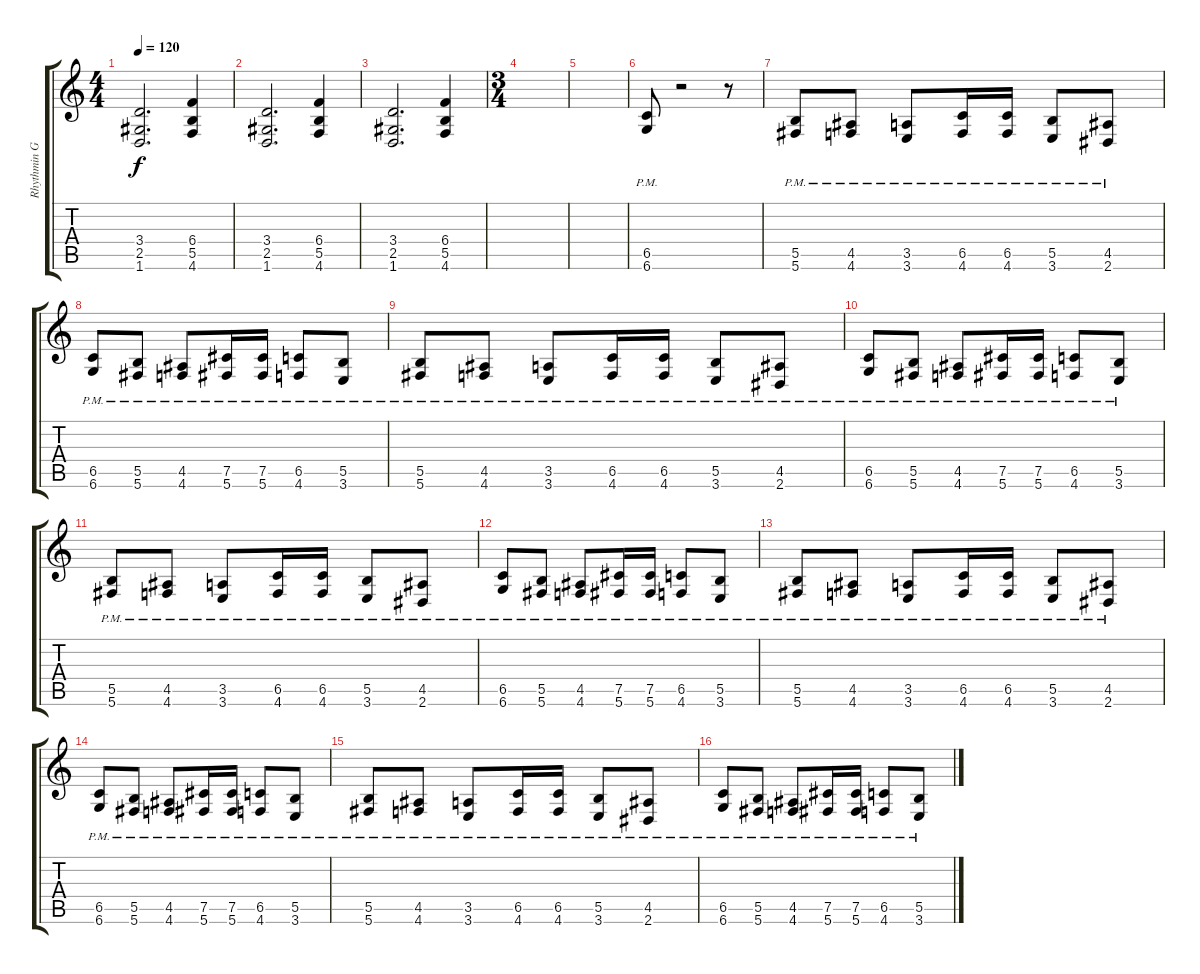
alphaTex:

\track ("Rhythmin Guitar #1" "Rhythmin G") {instrument distortionguitar}
\staff {score tabs}
\tuning (Db4 Ab3 E3 B2 Gb2 Db2) {hide}
\ts (4 4)
\tempo 120
\clef g2
\ks c
(3.4 2.5 1.6).2{d dy f} (6.4 5.5 4.6).4 |
(3.4 2.5 1.6).2{d} (6.4 5.5 4.6).4 |
(3.4 2.5 1.6).2{d} (6.4 5.5 4.6).4 |
\ts (3 4)
|
|
(6.5{pm} 6.6{pm}).8 r.2 r.8 |
(5.5{pm} 5.6{pm}).8 (4.5{pm} 4.6{pm}).8 (3.5{pm} 3.6{pm}).8 (6.5{pm} 4.6{pm}).16 (6.5{pm} 4.6{pm}).16 (5.5{pm} 3.6{pm}).8 (4.5{pm} 2.6{pm}).8 |
(6.5{pm} 6.6{pm}).8 (5.5{pm} 5.6{pm}).8 (4.5{pm} 4.6{pm}).8 (7.5{pm} 5.6{pm}).16 (7.5{pm} 5.6{pm}).16 (6.5{pm} 4.6{pm}).8 (5.5{pm} 3.6{pm}).8 |
(5.5{pm} 5.6{pm}).8 (4.5{pm} 4.6{pm}).8 (3.5{pm} 3.6{pm}).8 (6.5{pm} 4.6{pm}).16 (6.5{pm} 4.6{pm}).16 (5.5{pm} 3.6{pm}).8 (4.5{pm} 2.6{pm}).8 |
(6.5{pm} 6.6{pm}).8 (5.5{pm} 5.6{pm}).8 (4.5{pm} 4.6{pm}).8 (7.5{pm} 5.6{pm}).16 (7.5{pm} 5.6{pm}).16 (6.5{pm} 4.6{pm}).8 (5.5{pm} 3.6{pm}).8 |
(5.5{pm} 5.6{pm}).8 (4.5{pm} 4.6{pm}).8 (3.5{pm} 3.6{pm}).8 (6.5{pm} 4.6{pm}).16 (6.5{pm} 4.6{pm}).16 (5.5{pm} 3.6{pm}).8 (4.5{pm} 2.6{pm}).8 |
(6.5{pm} 6.6{pm}).8 (5.5{pm} 5.6{pm}).8 (4.5{pm} 4.6{pm}).8 (7.5{pm} 5.6{pm}).16 (7.5{pm} 5.6{pm}).16 (6.5{pm} 4.6{pm}).8 (5.5{pm} 3.6{pm}).8 |
(5.5{pm} 5.6{pm}).8 (4.5{pm} 4.6{pm}).8 (3.5{pm} 3.6{pm}).8 (6.5{pm} 4.6{pm}).16 (6.5{pm} 4.6{pm}).16 (5.5{pm} 3.6{pm}).8 (4.5{pm} 2.6{pm}).8 |
(6.5{pm} 6.6{pm}).8 (5.5{pm} 5.6{pm}).8 (4.5{pm} 4.6{pm}).8 (7.5{pm} 5.6{pm}).16 (7.5{pm} 5.6{pm}).16 (6.5{pm} 4.6{pm}).8 (5.5{pm} 3.6{pm}).8 |
(5.5{pm} 5.6{pm}).8 (4.5{pm} 4.6{pm}).8 (3.5{pm} 3.6{pm}).8 (6.5{pm} 4.6{pm}).16 (6.5{pm} 4.6{pm}).16 (5.5{pm} 3.6{pm}).8 (4.5{pm} 2.6{pm}).8 |
(6.5{pm} 6.6{pm}).8 (5.5{pm} 5.6{pm}).8 (4.5{pm} 4.6{pm}).8 (7.5{pm} 5.6{pm}).16 (7.5{pm} 5.6{pm}).16 (6.5{pm} 4.6{pm}).8 (5.5{pm} 3.6{pm}).8
